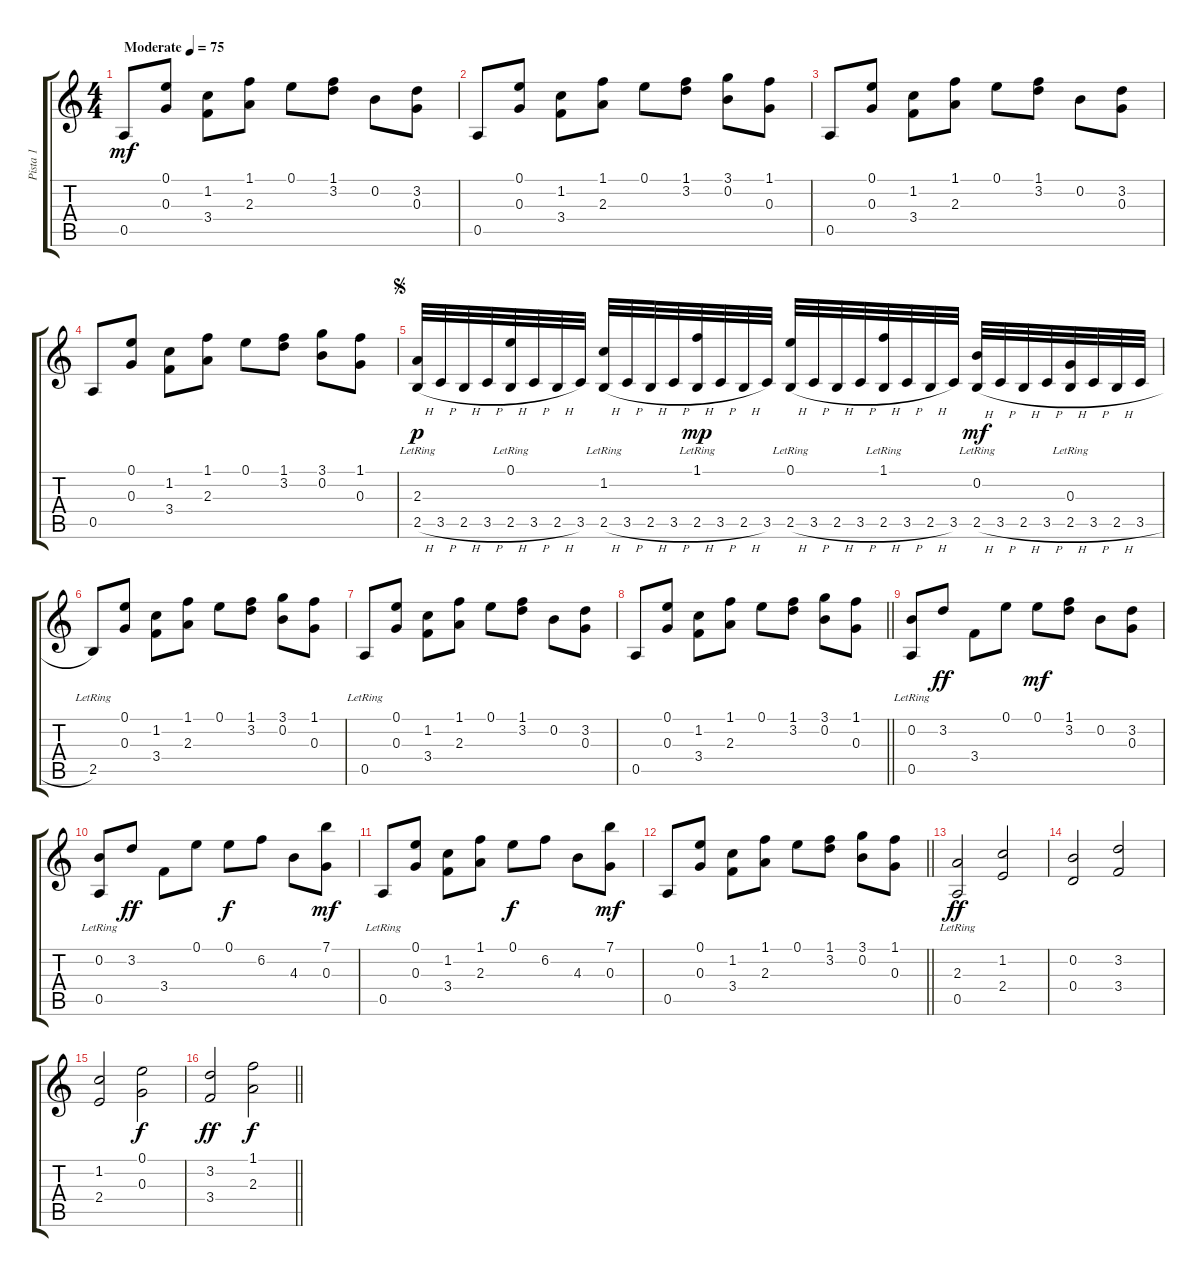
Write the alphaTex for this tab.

\track ("Pista 1" "Pista 1") {instrument acousticguitarsteel}
\staff {score tabs}
\tuning (E4 B3 G3 D3 A2 E2) {hide}
\ts (4 4)
\tempo (75 "Moderate")
\clef g2
\ks c
0.5.8{dy mf instrument acousticguitarsteel} (0.1 0.3).8 (1.2 3.4).8 (1.1 2.3).8 0.1.8 (1.1 3.2).8 0.2.8 (3.2 0.3).8 |
0.5.8 (0.1 0.3).8 (1.2 3.4).8 (1.1 2.3).8 0.1.8 (1.1 3.2).8 (3.1 0.2).8 (1.1 0.3).8 |
0.5.8 (0.1 0.3).8 (1.2 3.4).8 (1.1 2.3).8 0.1.8 (1.1 3.2).8 0.2.8 (3.2 0.3).8 |
0.5.8 (0.1 0.3).8 (1.2 3.4).8 (1.1 2.3).8 0.1.8 (1.1 3.2).8 (3.1 0.2).8 (1.1 0.3).8 |
\jump segno
(2.3{lr} 2.5{h}).32{dy p} 3.5{h}.32 2.5{h}.32 3.5{h}.32 (0.1{lr} 2.5{h}).32 3.5{h}.32 2.5{h}.32 3.5.32 (1.2{lr} 2.5{h}).32 3.5{h}.32 2.5{h}.32 3.5{h}.32 (1.1{lr} 2.5{h}).32{dy mp} 3.5{h}.32 2.5{h}.32 3.5.32 (0.1{lr} 2.5{h}).32 3.5{h}.32 2.5{h}.32 3.5{h}.32 (1.1{lr} 2.5{h}).32 3.5{h}.32 2.5{h}.32 3.5.32 (0.2{lr} 2.5{h}).32{dy mf} 3.5{h}.32 2.5{h}.32 3.5{h}.32 (0.3{lr} 2.5{h}).32 3.5{h}.32 2.5{h}.32 3.5{h}.32 |
2.5{lr}.8 (0.1 0.3).8 (1.2 3.4).8 (1.1 2.3).8 0.1.8 (1.1 3.2).8 (3.1 0.2).8 (1.1 0.3).8 |
0.5{lr}.8 (0.1 0.3).8 (1.2 3.4).8 (1.1 2.3).8 0.1.8 (1.1 3.2).8 0.2.8 (3.2 0.3).8 |
\barLineRight lightlight
0.5.8 (0.1 0.3).8 (1.2 3.4).8 (1.1 2.3).8 0.1.8 (1.1 3.2).8 (3.1 0.2).8 (1.1 0.3).8 |
(0.2 0.5{lr}).8 3.2.8{dy ff} 3.4.8 0.1.8 0.1.8{dy mf} (1.1 3.2).8 0.2.8 (3.2 0.3).8 |
(0.2 0.5{lr}).8 3.2.8{dy ff} 3.4.8 0.1.8 0.1.8{dy f} 6.2.8 4.3.8 (7.1 0.3).8{dy mf} |
0.5{lr}.8 (0.1 0.3).8 (1.2 3.4).8 (1.1 2.3).8 0.1.8{dy f} 6.2.8 4.3.8 (7.1 0.3).8{dy mf} |
\barLineRight lightlight
0.5.8 (0.1 0.3).8 (1.2 3.4).8 (1.1 2.3).8 0.1.8 (1.1 3.2).8 (3.1 0.2).8 (1.1 0.3).8 |
(2.3 0.5{lr}).2{dy ff} (1.2 2.4).2 |
(0.2 0.4).2 (3.2 3.4).2 |
(1.2 2.4).2 (0.1 0.3).2{dy f} |
\barLineRight lightlight
(3.2 3.4).2{dy ff} (1.1 2.3).2{dy f}
